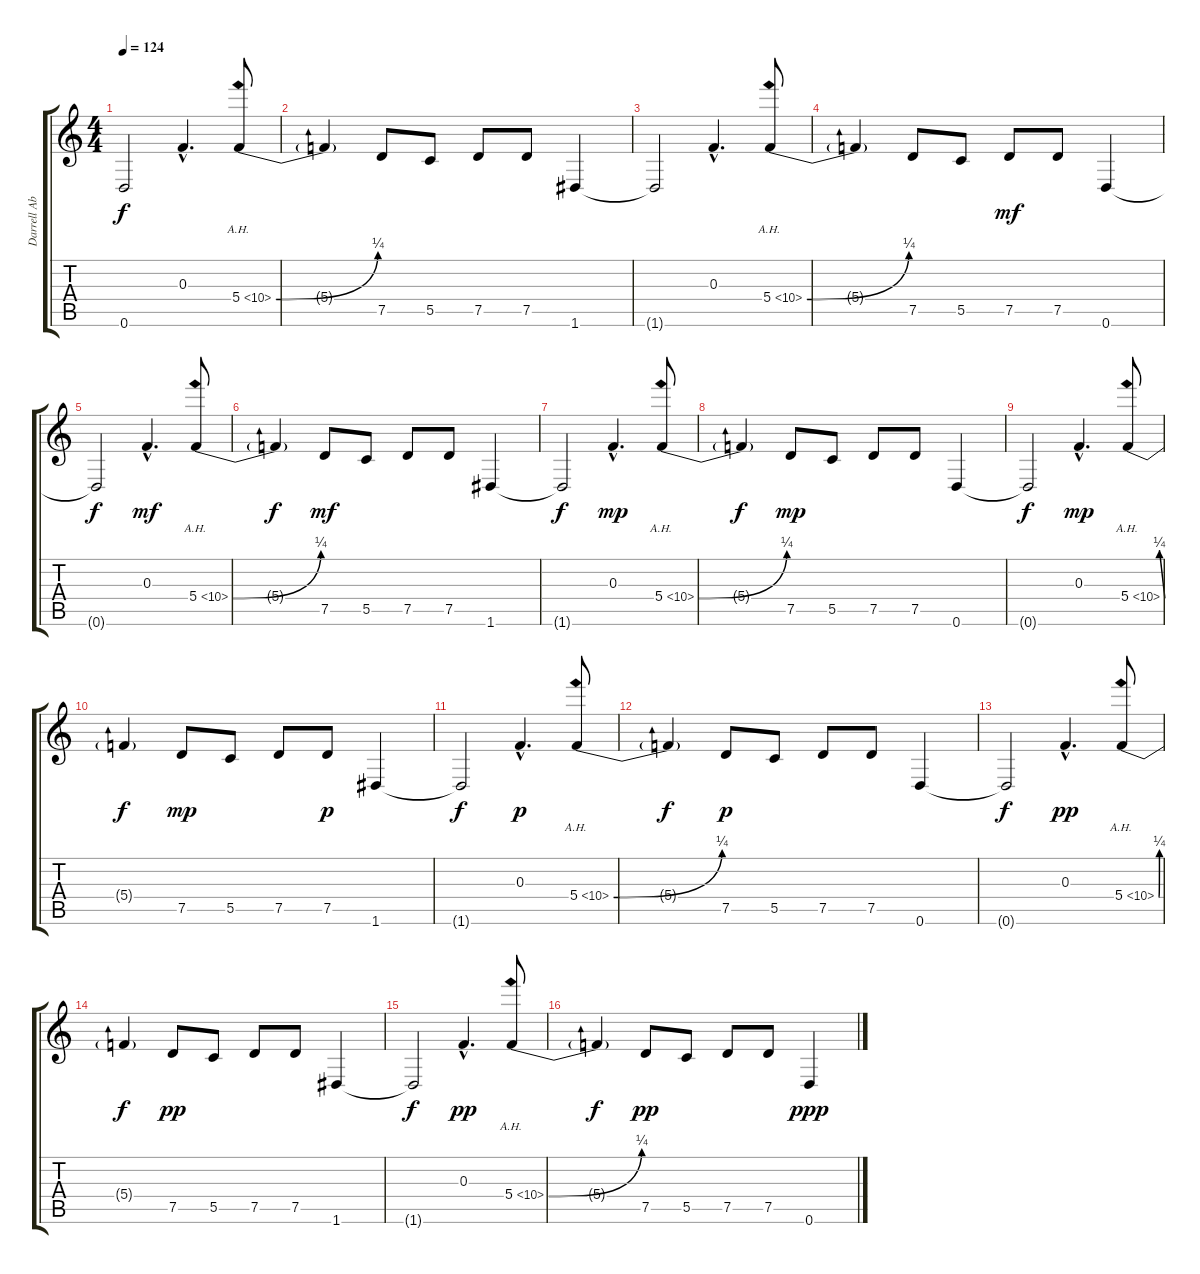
\track ("Darrell Abbott (Rhy. Gtr)" "Darrell Ab") {instrument distortionguitar}
\staff {score tabs}
\tuning (D4 A3 F3 C3 G2 D2) {hide}
\ts (4 4)
\tempo 124
\clef g2
\ks c
0.6{t}.2{dy f} 0.3{hac}.4{d} 5.4{be (bend 0 0 60 1) ah 5}.8 |
5.4{t}.4 7.5.8 5.5.8 7.5.8 7.5.8 1.6.4 |
1.6{t}.2 0.3{hac}.4{d} 5.4{be (bend 0 0 60 1) ah 5}.8 |
5.4{t}.4 7.5.8 5.5.8 7.5.8{dy mf} 7.5.8 0.6.4 |
0.6{t}.2{dy f} 0.3{hac}.4{d dy mf} 5.4{be (bend 0 0 60 1) ah 5}.8 |
5.4{t}.4{dy f} 7.5.8{dy mf} 5.5.8 7.5.8 7.5.8 1.6.4 |
1.6{t}.2{dy f} 0.3{hac}.4{d dy mp} 5.4{be (bend 0 0 60 1) ah 5}.8 |
5.4{t}.4{dy f} 7.5.8{dy mp} 5.5.8 7.5.8 7.5.8 0.6.4 |
0.6{t}.2{dy f} 0.3{hac}.4{d dy mp} 5.4{be (bend 0 0 60 1) ah 5}.8 |
5.4{t}.4{dy f} 7.5.8{dy mp} 5.5.8 7.5.8 7.5.8{dy p} 1.6.4 |
1.6{t}.2{dy f} 0.3{hac}.4{d dy p} 5.4{be (bend 0 0 60 1) ah 5}.8 |
5.4{t}.4{dy f} 7.5.8{dy p} 5.5.8 7.5.8 7.5.8 0.6.4 |
0.6{t}.2{dy f} 0.3{hac}.4{d dy pp} 5.4{be (bend 0 0 60 1) ah 5}.8 |
5.4{t}.4{dy f} 7.5.8{dy pp} 5.5.8 7.5.8 7.5.8 1.6.4 |
1.6{t}.2{dy f} 0.3{hac}.4{d dy pp} 5.4{be (bend 0 0 60 1) ah 5}.8 |
5.4{t}.4{dy f} 7.5.8{dy pp} 5.5.8 7.5.8 7.5.8 0.6.4{dy ppp}
